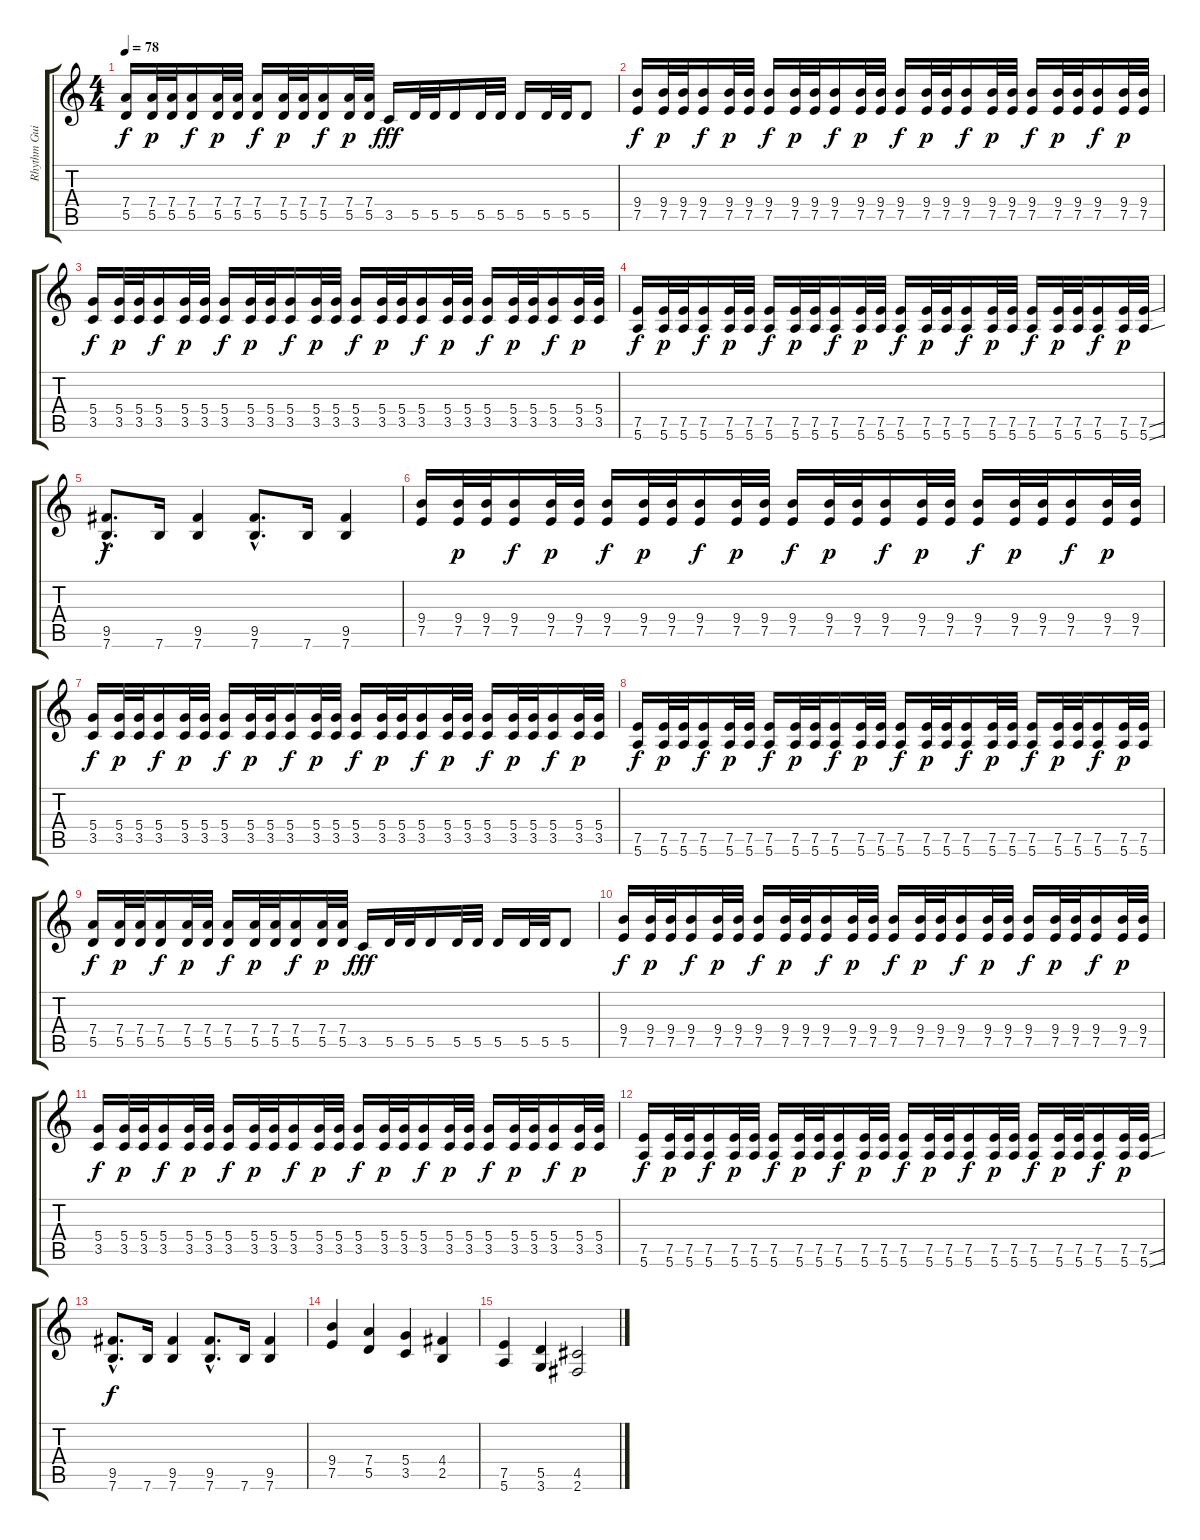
\track ("Rhythm Guitar" "Rhythm Gui") {instrument distortionguitar}
\staff {score tabs}
\tuning (E4 B3 G3 D3 A2 E2) {hide}
\ts (4 4)
\tempo 78
\clef g2
\ks c
(7.4 5.5).16{dy f} (7.4 5.5).32{dy p} (7.4 5.5).32 (7.4 5.5).16{dy f} (7.4 5.5).32{dy p} (7.4 5.5).32 (7.4 5.5).16{dy f} (7.4 5.5).32{dy p} (7.4 5.5).32 (7.4 5.5).16{dy f} (7.4 5.5).32{dy p} (7.4 5.5).32 3.5.16{dy fff} 5.5.32 5.5.32 5.5.16 5.5.32 5.5.32 5.5.16 5.5.32 5.5.32 5.5.8 |
(9.4 7.5).16{dy f} (9.4 7.5).32{dy p} (9.4 7.5).32 (9.4 7.5).16{dy f} (9.4 7.5).32{dy p} (9.4 7.5).32 (9.4 7.5).16{dy f} (9.4 7.5).32{dy p} (9.4 7.5).32 (9.4 7.5).16{dy f} (9.4 7.5).32{dy p} (9.4 7.5).32 (9.4 7.5).16{dy f} (9.4 7.5).32{dy p} (9.4 7.5).32 (9.4 7.5).16{dy f} (9.4 7.5).32{dy p} (9.4 7.5).32 (9.4 7.5).16{dy f} (9.4 7.5).32{dy p} (9.4 7.5).32 (9.4 7.5).16{dy f} (9.4 7.5).32{dy p} (9.4 7.5).32 |
(5.4 3.5).16{dy f} (5.4 3.5).32{dy p} (5.4 3.5).32 (5.4 3.5).16{dy f} (5.4 3.5).32{dy p} (5.4 3.5).32 (5.4 3.5).16{dy f} (5.4 3.5).32{dy p} (5.4 3.5).32 (5.4 3.5).16{dy f} (5.4 3.5).32{dy p} (5.4 3.5).32 (5.4 3.5).16{dy f} (5.4 3.5).32{dy p} (5.4 3.5).32 (5.4 3.5).16{dy f} (5.4 3.5).32{dy p} (5.4 3.5).32 (5.4 3.5).16{dy f} (5.4 3.5).32{dy p} (5.4 3.5).32 (5.4 3.5).16{dy f} (5.4 3.5).32{dy p} (5.4 3.5).32 |
(7.5 5.6).16{dy f} (7.5 5.6).32{dy p} (7.5 5.6).32 (7.5 5.6).16{dy f} (7.5 5.6).32{dy p} (7.5 5.6).32 (7.5 5.6).16{dy f} (7.5 5.6).32{dy p} (7.5 5.6).32 (7.5 5.6).16{dy f} (7.5 5.6).32{dy p} (7.5 5.6).32 (7.5 5.6).16{dy f} (7.5 5.6).32{dy p} (7.5 5.6).32 (7.5 5.6).16{dy f} (7.5 5.6).32{dy p} (7.5 5.6).32 (7.5 5.6).16{dy f} (7.5 5.6).32{dy p} (7.5 5.6).32 (7.5 5.6).16{dy f} (7.5 5.6).32{dy p} (7.5{ss} 5.6{ss}).32 |
(9.5{hac} 7.6{hac}).8{d dy f} 7.6.16 (9.5 7.6).4 (9.5{hac} 7.6{hac}).8{d} 7.6.16 (9.5 7.6).4 |
(9.4 7.5).16 (9.4 7.5).32{dy p} (9.4 7.5).32 (9.4 7.5).16{dy f} (9.4 7.5).32{dy p} (9.4 7.5).32 (9.4 7.5).16{dy f} (9.4 7.5).32{dy p} (9.4 7.5).32 (9.4 7.5).16{dy f} (9.4 7.5).32{dy p} (9.4 7.5).32 (9.4 7.5).16{dy f} (9.4 7.5).32{dy p} (9.4 7.5).32 (9.4 7.5).16{dy f} (9.4 7.5).32{dy p} (9.4 7.5).32 (9.4 7.5).16{dy f} (9.4 7.5).32{dy p} (9.4 7.5).32 (9.4 7.5).16{dy f} (9.4 7.5).32{dy p} (9.4 7.5).32 |
(5.4 3.5).16{dy f} (5.4 3.5).32{dy p} (5.4 3.5).32 (5.4 3.5).16{dy f} (5.4 3.5).32{dy p} (5.4 3.5).32 (5.4 3.5).16{dy f} (5.4 3.5).32{dy p} (5.4 3.5).32 (5.4 3.5).16{dy f} (5.4 3.5).32{dy p} (5.4 3.5).32 (5.4 3.5).16{dy f} (5.4 3.5).32{dy p} (5.4 3.5).32 (5.4 3.5).16{dy f} (5.4 3.5).32{dy p} (5.4 3.5).32 (5.4 3.5).16{dy f} (5.4 3.5).32{dy p} (5.4 3.5).32 (5.4 3.5).16{dy f} (5.4 3.5).32{dy p} (5.4 3.5).32 |
(7.5 5.6).16{dy f} (7.5 5.6).32{dy p} (7.5 5.6).32 (7.5 5.6).16{dy f} (7.5 5.6).32{dy p} (7.5 5.6).32 (7.5 5.6).16{dy f} (7.5 5.6).32{dy p} (7.5 5.6).32 (7.5 5.6).16{dy f} (7.5 5.6).32{dy p} (7.5 5.6).32 (7.5 5.6).16{dy f} (7.5 5.6).32{dy p} (7.5 5.6).32 (7.5 5.6).16{dy f} (7.5 5.6).32{dy p} (7.5 5.6).32 (7.5 5.6).16{dy f} (7.5 5.6).32{dy p} (7.5 5.6).32 (7.5 5.6).16{dy f} (7.5 5.6).32{dy p} (7.5 5.6).32 |
(7.4 5.5).16{dy f} (7.4 5.5).32{dy p} (7.4 5.5).32 (7.4 5.5).16{dy f} (7.4 5.5).32{dy p} (7.4 5.5).32 (7.4 5.5).16{dy f} (7.4 5.5).32{dy p} (7.4 5.5).32 (7.4 5.5).16{dy f} (7.4 5.5).32{dy p} (7.4 5.5).32 3.5.16{dy fff} 5.5.32 5.5.32 5.5.16 5.5.32 5.5.32 5.5.16 5.5.32 5.5.32 5.5.8 |
(9.4 7.5).16{dy f} (9.4 7.5).32{dy p} (9.4 7.5).32 (9.4 7.5).16{dy f} (9.4 7.5).32{dy p} (9.4 7.5).32 (9.4 7.5).16{dy f} (9.4 7.5).32{dy p} (9.4 7.5).32 (9.4 7.5).16{dy f} (9.4 7.5).32{dy p} (9.4 7.5).32 (9.4 7.5).16{dy f} (9.4 7.5).32{dy p} (9.4 7.5).32 (9.4 7.5).16{dy f} (9.4 7.5).32{dy p} (9.4 7.5).32 (9.4 7.5).16{dy f} (9.4 7.5).32{dy p} (9.4 7.5).32 (9.4 7.5).16{dy f} (9.4 7.5).32{dy p} (9.4 7.5).32 |
(5.4 3.5).16{dy f} (5.4 3.5).32{dy p} (5.4 3.5).32 (5.4 3.5).16{dy f} (5.4 3.5).32{dy p} (5.4 3.5).32 (5.4 3.5).16{dy f} (5.4 3.5).32{dy p} (5.4 3.5).32 (5.4 3.5).16{dy f} (5.4 3.5).32{dy p} (5.4 3.5).32 (5.4 3.5).16{dy f} (5.4 3.5).32{dy p} (5.4 3.5).32 (5.4 3.5).16{dy f} (5.4 3.5).32{dy p} (5.4 3.5).32 (5.4 3.5).16{dy f} (5.4 3.5).32{dy p} (5.4 3.5).32 (5.4 3.5).16{dy f} (5.4 3.5).32{dy p} (5.4 3.5).32 |
(7.5 5.6).16{dy f} (7.5 5.6).32{dy p} (7.5 5.6).32 (7.5 5.6).16{dy f} (7.5 5.6).32{dy p} (7.5 5.6).32 (7.5 5.6).16{dy f} (7.5 5.6).32{dy p} (7.5 5.6).32 (7.5 5.6).16{dy f} (7.5 5.6).32{dy p} (7.5 5.6).32 (7.5 5.6).16{dy f} (7.5 5.6).32{dy p} (7.5 5.6).32 (7.5 5.6).16{dy f} (7.5 5.6).32{dy p} (7.5 5.6).32 (7.5 5.6).16{dy f} (7.5 5.6).32{dy p} (7.5 5.6).32 (7.5 5.6).16{dy f} (7.5 5.6).32{dy p} (7.5{ss} 5.6{ss}).32 |
(9.5{hac} 7.6{hac}).8{d dy f} 7.6.16 (9.5 7.6).4 (9.5{hac} 7.6{hac}).8{d} 7.6.16 (9.5 7.6).4 |
(9.4 7.5).4 (7.4 5.5).4 (5.4 3.5).4 (4.4 2.5).4 |
(7.5 5.6).4 (5.5 3.6).4 (4.5 2.6).2
